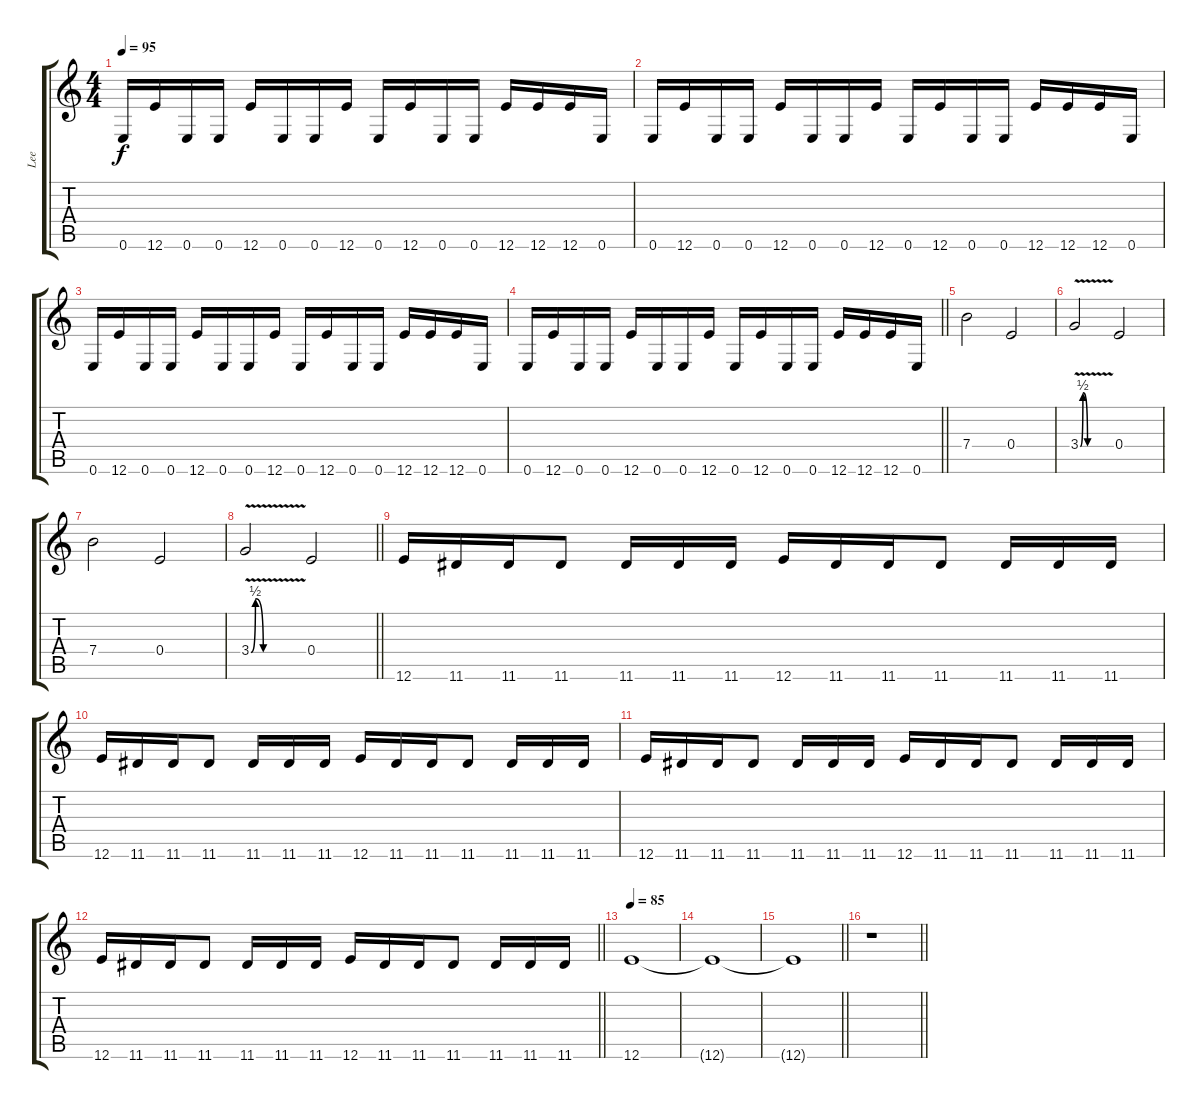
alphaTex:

\track ("Lee" "Lee") {instrument overdrivenguitar}
\staff {score tabs}
\tuning (Gb4 Gb3 E3 E3 E3 E2) {hide}
\ts (4 4)
\tempo 95
\clef g2
\ks c
0.6.16{dy f} 12.6.16 0.6.16 0.6.16 12.6.16 0.6.16 0.6.16 12.6.16 0.6.16 12.6.16 0.6.16 0.6.16 12.6.16 12.6.16 12.6.16 0.6.16 |
0.6.16 12.6.16 0.6.16 0.6.16 12.6.16 0.6.16 0.6.16 12.6.16 0.6.16 12.6.16 0.6.16 0.6.16 12.6.16 12.6.16 12.6.16 0.6.16 |
0.6.16 12.6.16 0.6.16 0.6.16 12.6.16 0.6.16 0.6.16 12.6.16 0.6.16 12.6.16 0.6.16 0.6.16 12.6.16 12.6.16 12.6.16 0.6.16 |
\barLineRight lightlight
0.6.16 12.6.16 0.6.16 0.6.16 12.6.16 0.6.16 0.6.16 12.6.16 0.6.16 12.6.16 0.6.16 0.6.16 12.6.16 12.6.16 12.6.16 0.6.16 |
7.4.2 0.4.2 |
3.4{be (custom 0 0 5 2 14 0 60 0) v}.2 0.4.2 |
7.4.2 0.4.2 |
\barLineRight lightlight
3.4{be (custom 0 0 5 2 14 0 60 0) v}.2 0.4.2 |
12.6.16 11.6.16 11.6.16 11.6.8 11.6.16 11.6.16 11.6.16 12.6.16 11.6.16 11.6.16 11.6.8 11.6.16 11.6.16 11.6.16 |
12.6.16 11.6.16 11.6.16 11.6.8 11.6.16 11.6.16 11.6.16 12.6.16 11.6.16 11.6.16 11.6.8 11.6.16 11.6.16 11.6.16 |
12.6.16 11.6.16 11.6.16 11.6.8 11.6.16 11.6.16 11.6.16 12.6.16 11.6.16 11.6.16 11.6.8 11.6.16 11.6.16 11.6.16 |
\barLineRight lightlight
12.6.16 11.6.16 11.6.16 11.6.8 11.6.16 11.6.16 11.6.16 12.6.16 11.6.16 11.6.16 11.6.8 11.6.16 11.6.16 11.6.16 |
\tempo 85
12.6.1 |
12.6{t}.1 |
\barLineRight lightlight
12.6{t}.1 |
\barLineRight lightlight
r.1
